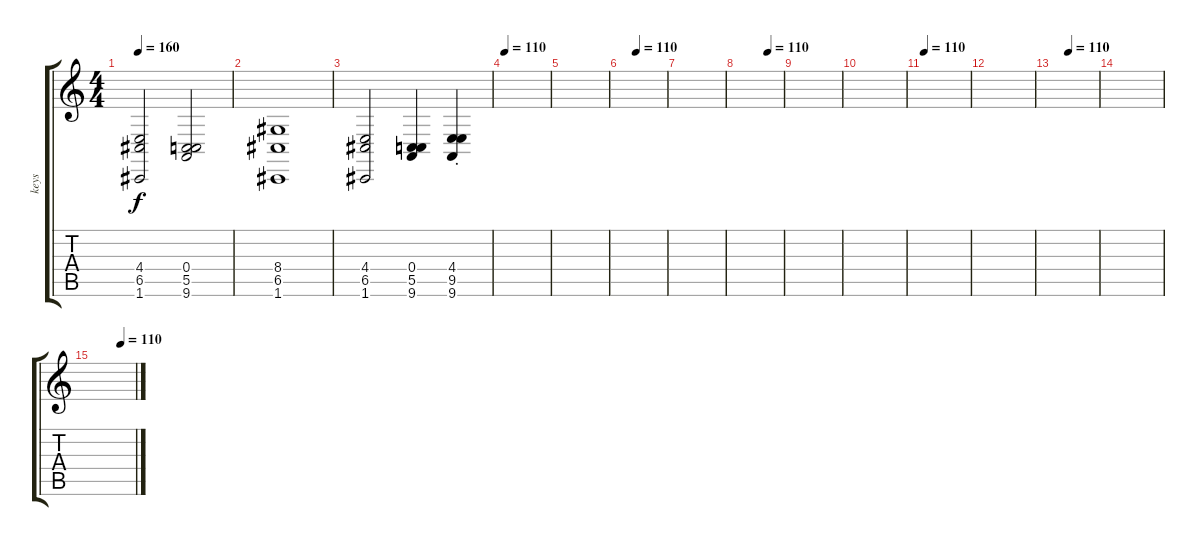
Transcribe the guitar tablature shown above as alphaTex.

\track ("keys" "keys") {instrument drawbarorgan}
\staff {score tabs}
\tuning (D4 A3 F3 C3 G2 C2) {hide}
\ts (4 4)
\tempo 160
\clef g2
\ks c
(4.4 6.5 1.6).2{dy f} (0.4 5.5 9.6).2 |
(8.4 6.5 1.6).1 |
(4.4 6.5 1.6).2 (0.4 5.5 9.6).4 (4.4 9.5{st} 9.6{st}).4 |
\tempo 110
|
|
\tempo (110 0.3333333333333333)
|
|
\tempo (110 0.6666666666666666)
|
|
|
\tempo 110
|
|
\tempo (110 0.3333333333333333)
|
|
\tempo (110 0.6666666666666666)
